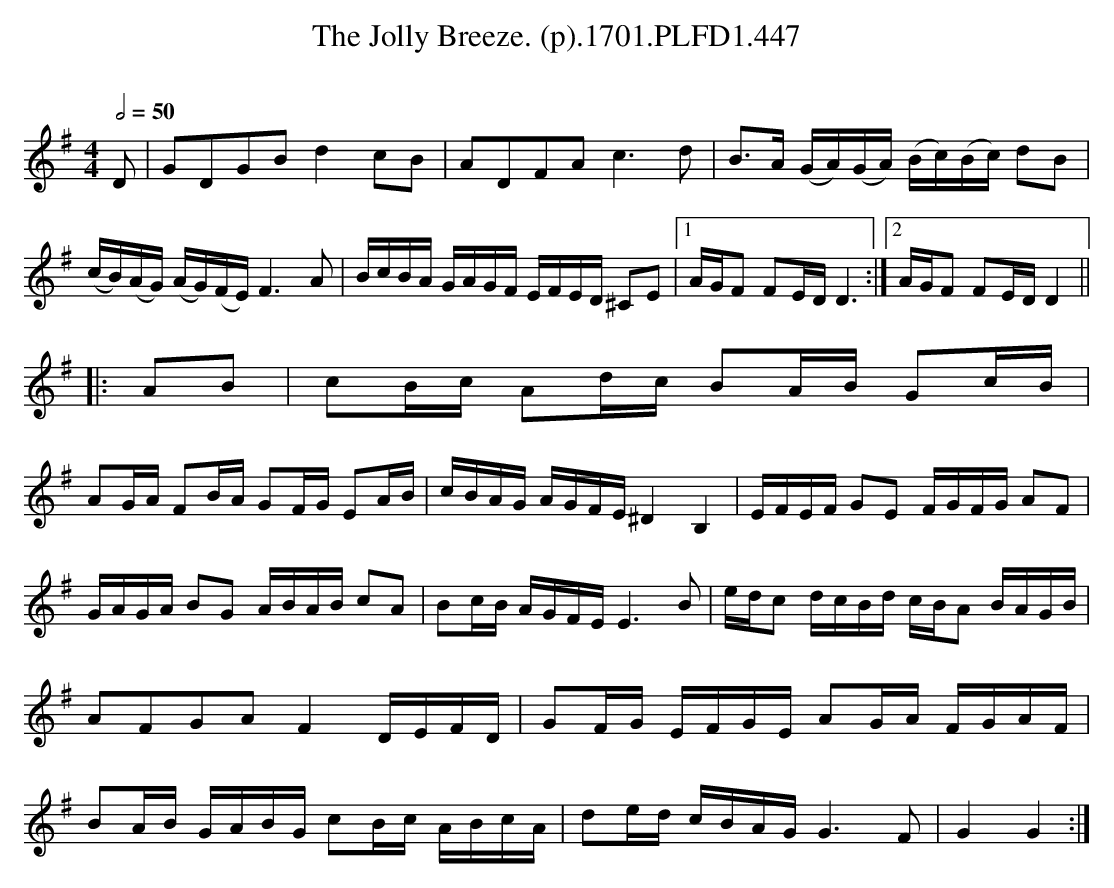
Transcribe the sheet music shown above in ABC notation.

X:1
T:Jolly Breeze. (p).1701.PLFD1.447, The
M:4/4
L:1/16
Q:1/2=50
O:
K:G
D2|G2D2G2B2d4c2B2|A2D2F2A2c6d2|B3A (GA)(GA) (Bc)(Bc) d2B2|
(cB)(AG) (AG)(FE)F6A2|BcBA GAGF EFED ^C2E2|[1AGF2 F2EDD6:|[2AGF2 F2EDD4||
|:A2B2|c2Bc A2dc B2AB G2cB|
A2GA F2BA G2FG E2AB|cBAG AGFE^D4B,4|EFEF G2E2 FGFG A2F2|
GAGA B2G2 ABAB c2A2|B2cB AGFE E6B2|edc2 dcBd cBA2 BAGB|
A2F2G2A2F4DEFD|G2FG EFGE A2GA FGAF|
B2AB GABG c2Bc ABcA|d2ed cBAGG6F2|G4G4:|
